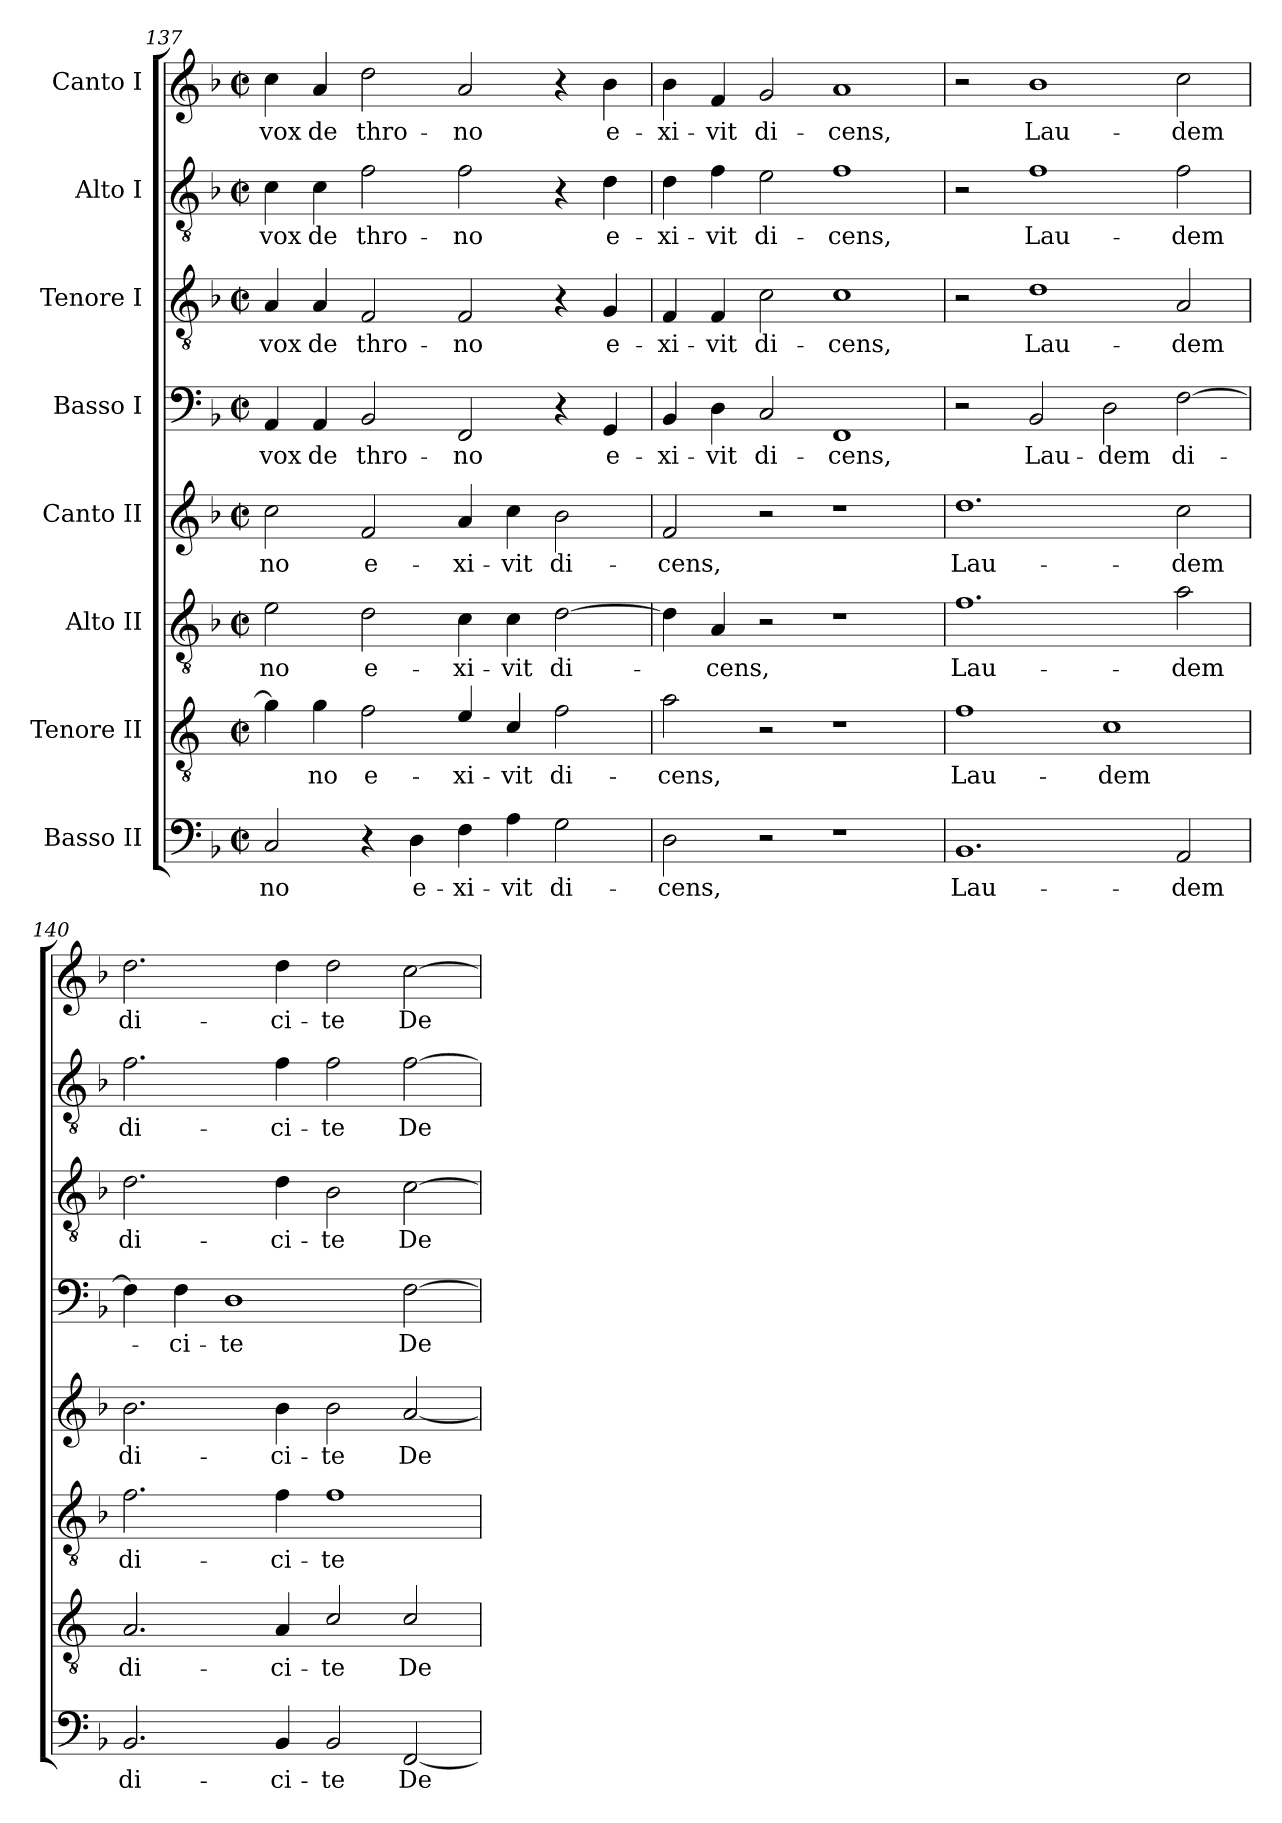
**kern	**text	**kern	**text	**kern	**text	**kern	**text	**kern	**text	**kern	**text	**kern	**text	**kern	**text
*part8	*part8	*part7	*part7	*part6	*part6	*part5	*part5	*part4	*part4	*part3	*part3	*part2	*part2	*part1	*part1
*staff8	*staff8	*staff7	*staff7	*staff6	*staff6	*staff5	*staff5	*staff4	*staff4	*staff3	*staff3	*staff2	*staff2	*staff1	*staff1
*I"Basso II	*	*I"Tenore II	*	*I"Alto II	*	*I"Canto II	*	*I"Basso I	*	*I"Tenore I	*	*I"Alto I	*	*I"Canto I	*
*clefF4	*	*clefGv2	*	*clefGv2	*	*clefG2	*	*clefF4	*	*clefGv2	*	*clefGv2	*	*clefG2	*
*	*	*ITrd4c7	*	*	*	*	*	*	*	*	*	*	*	*	*
*k[b-]	*	*k[b-]	*	*k[b-]	*	*k[b-]	*	*k[b-]	*	*k[b-]	*	*k[b-]	*	*k[b-]	*
*d:	*	*d:	*	*d:	*	*d:	*	*d:	*	*d:	*	*d:	*	*d:	*
*M2/2	*	*M2/2	*	*M2/2	*	*M2/2	*	*M2/2	*	*M2/2	*	*M2/2	*	*M2/2	*
*met(c|)	*	*met(c|)	*	*met(c|)	*	*met(c|)	*	*met(c|)	*	*met(c|)	*	*met(c|)	*	*met(c|)	*
=137	=137	=137	=137	=137	=137	=137	=137	=137	=137	=137	=137	=137	=137	=137	=137
!	!LO:LY:b	!	!	!	!LO:LY:b	!	!LO:LY:b	!	!LO:LY:b	!	!LO:LY:b	!	!LO:LY:b	!	!LO:LY:b
2C/	-no	4c\]	.	2e\	-no	2cc\	-no	4AA/	vox	4A/	vox	4c\	vox	4cc\	vox
!	!	!	!LO:LY:b	!	!	!	!	!	!LO:LY:b	!	!LO:LY:b	!	!LO:LY:b	!	!LO:LY:b
.	.	4c\	-no	.	.	.	.	4AA/	de	4A/	de	4c\	de	4a/	de
!	!	!	!LO:LY:b	!	!LO:LY:b	!	!LO:LY:b	!	!LO:LY:b	!	!LO:LY:b	!	!LO:LY:b	!	!LO:LY:b
4r	.	2B-\	e-	2d\	e-	2f/	e-	2BB-/	thro-	2F/	thro-	2f\	thro-	2dd\	thro-
!	!LO:LY:b	!	!	!	!	!	!	!	!	!	!	!	!	!	!
4D\	e-	.	.	.	.	.	.	.	.	.	.	.	.	.	.
!	!LO:LY:b	!	!LO:LY:b	!	!LO:LY:b	!	!LO:LY:b	!	!LO:LY:b	!	!LO:LY:b	!	!LO:LY:b	!	!LO:LY:b
4F\	-xi-	4A/	-xi-	4c\	-xi-	4a/	-xi-	2FF/	-no	2F/	-no	2f\	-no	2a/	-no
!	!LO:LY:b	!	!LO:LY:b	!	!LO:LY:b	!	!LO:LY:b	!	!	!	!	!	!	!	!
4A\	-vit	4F/	-vit	4c\	-vit	4cc\	-vit	.	.	.	.	.	.	.	.
!	!LO:LY:b	!	!LO:LY:b	!	!LO:LY:b	!	!LO:LY:b	!	!	!	!	!	!	!	!
2G\	di-	2B-\	di-	[2d\	di-	2b-\	di-	4r	.	4r	.	4r	.	4r	.
!	!	!	!	!	!	!	!	!	!LO:LY:b	!	!LO:LY:b	!	!LO:LY:b	!	!LO:LY:b
.	.	.	.	.	.	.	.	4GG/	e-	4G/	e-	4d\	e-	4b-\	e-
=138	=138	=138	=138	=138	=138	=138	=138	=138	=138	=138	=138	=138	=138	=138	=138
!	!LO:LY:b	!	!LO:LY:b	!	!	!	!LO:LY:b	!	!LO:LY:b	!	!LO:LY:b	!	!LO:LY:b	!	!LO:LY:b
2D\	-cens,	2d\	-cens,	4d\]	.	2f/	-cens,	4BB-/	-xi-	4F/	-xi-	4d\	-xi-	4b-\	-xi-
!	!	!	!	!	!LO:LY:b	!	!	!	!LO:LY:b	!	!LO:LY:b	!	!LO:LY:b	!	!LO:LY:b
.	.	.	.	4A/	-cens,	.	.	4D\	-vit	4F/	-vit	4f\	-vit	4f/	-vit
!	!	!	!	!	!	!	!	!	!LO:LY:b	!	!LO:LY:b	!	!LO:LY:b	!	!LO:LY:b
2r	.	2r	.	2r	.	2r	.	2C/	di-	2c\	di-	2e\	di-	2g/	di-
!	!	!	!	!	!	!	!	!	!LO:LY:b	!	!LO:LY:b	!	!LO:LY:b	!	!LO:LY:b
1r	.	1r	.	1r	.	1r	.	1FF	-cens,	1c	-cens,	1f	-cens,	1a	-cens,
=139	=139	=139	=139	=139	=139	=139	=139	=139	=139	=139	=139	=139	=139	=139	=139
!	!LO:LY:b	!	!LO:LY:b	!	!LO:LY:b	!	!LO:LY:b	!	!	!	!	!	!	!	!
1.BB-	Lau-	1B-	Lau-	1.f	Lau-	1.dd	Lau-	2r	.	2r	.	2r	.	2r	.
!	!	!	!	!	!	!	!	!	!LO:LY:b	!	!LO:LY:b	!	!LO:LY:b	!	!LO:LY:b
.	.	.	.	.	.	.	.	2BB-/	Lau-	1d	Lau-	1f	Lau-	1b-	Lau-
!	!	!	!LO:LY:b	!	!	!	!	!	!LO:LY:b	!	!	!	!	!	!
.	.	1F	-dem	.	.	.	.	2D\	-dem	.	.	.	.	.	.
!	!LO:LY:b	!	!	!	!LO:LY:b	!	!LO:LY:b	!	!LO:LY:b	!	!LO:LY:b	!	!LO:LY:b	!	!LO:LY:b
2AA/	-dem	.	.	2a\	-dem	2cc\	-dem	[2F\	di-	2A/	-dem	2f\	-dem	2cc\	-dem
!!LO:LB:g=z
=140	=140	=140	=140	=140	=140	=140	=140	=140	=140	=140	=140	=140	=140	=140	=140
!	!LO:LY:b	!	!LO:LY:b	!	!LO:LY:b	!	!LO:LY:b	!	!	!	!LO:LY:b	!	!LO:LY:b	!	!LO:LY:b
2.BB-/	di-	2.D/	di-	2.f\	di-	2.b-\	di-	4F\]	.	2.d\	di-	2.f\	di-	2.dd\	di-
!	!	!	!	!	!	!	!	!	!LO:LY:b	!	!	!	!	!	!
.	.	.	.	.	.	.	.	4F\	-ci-	.	.	.	.	.	.
!	!	!	!	!	!	!	!	!	!LO:LY:b	!	!	!	!	!	!
.	.	.	.	.	.	.	.	1D	-te	.	.	.	.	.	.
!	!LO:LY:b	!	!LO:LY:b	!	!LO:LY:b	!	!LO:LY:b	!	!	!	!LO:LY:b	!	!LO:LY:b	!	!LO:LY:b
4BB-/	-ci-	4D/	-ci-	4f\	-ci-	4b-\	-ci-	.	.	4d\	-ci-	4f\	-ci-	4dd\	-ci-
!	!LO:LY:b	!	!LO:LY:b	!	!LO:LY:b	!	!LO:LY:b	!	!	!	!LO:LY:b	!	!LO:LY:b	!	!LO:LY:b
2BB-/	-te	2F/	-te	1f	-te	2b-\	-te	.	.	2B-\	-te	2f\	-te	2dd\	-te
!	!LO:LY:b	!	!LO:LY:b	!	!	!	!LO:LY:b	!	!LO:LY:b	!	!LO:LY:b	!	!LO:LY:b	!	!LO:LY:b
[2FF/	De-	2F/	De-	.	.	[2a/	De-	[2F\	De-	[2c\	De-	[2f\	De-	[2cc\	De-
=	=	=	=	=	=	=	=	=	=	=	=	=	=	=	=
*-	*-	*-	*-	*-	*-	*-	*-	*-	*-	*-	*-	*-	*-	*-	*-
